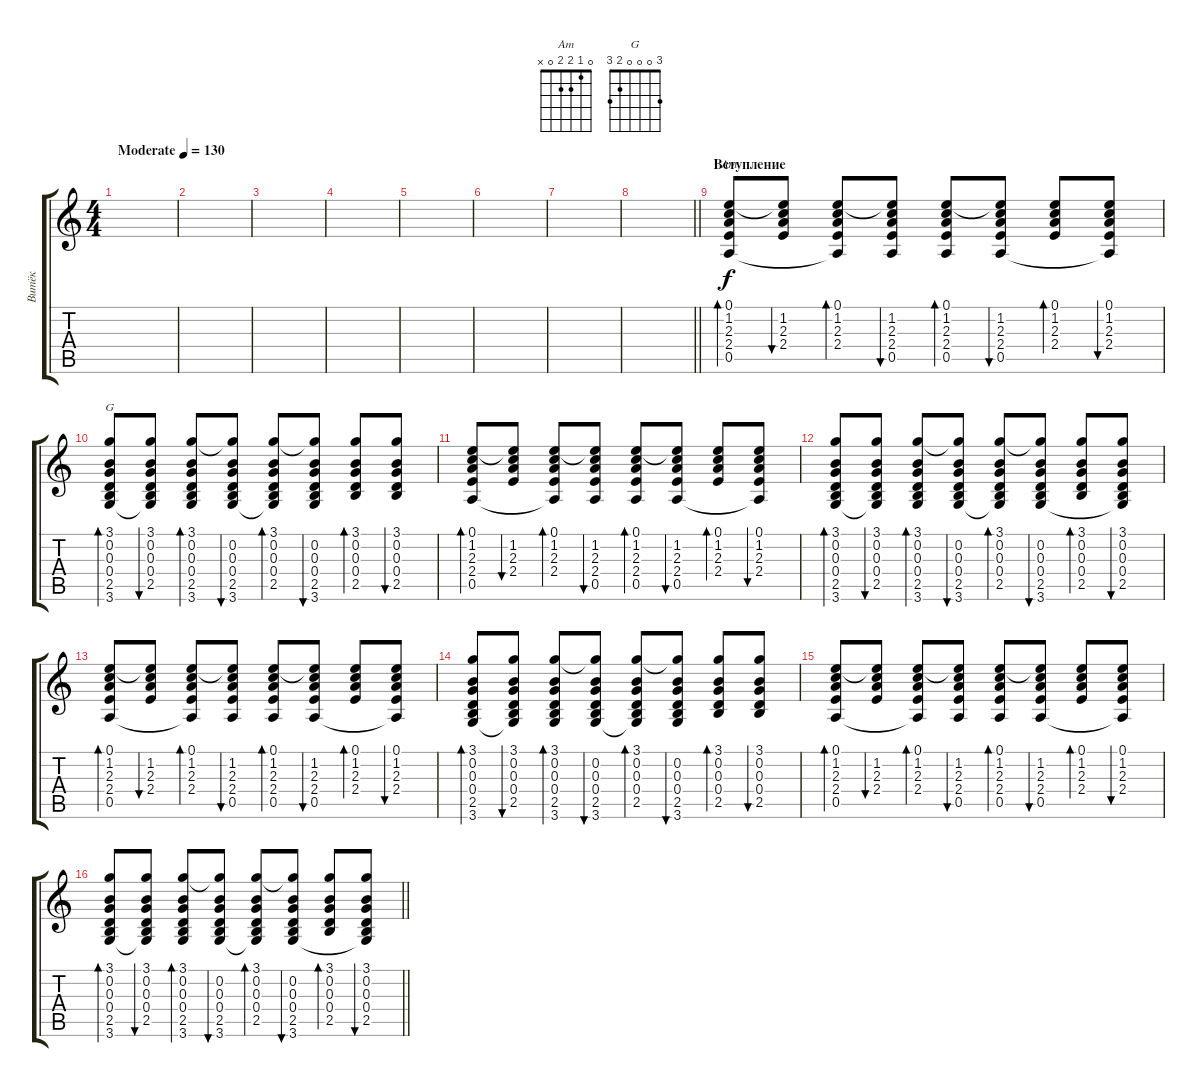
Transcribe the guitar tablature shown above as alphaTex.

\track ("Витёк" "Витёк") {instrument acousticguitarsteel}
\staff {score tabs}
\tuning (E4 B3 G3 D3 A2 E2) {hide}
\chord ("Am" 0 1 2 2 0 x)
\chord ("G" 3 0 0 0 2 3)
\ts (4 4)
\tempo (130 "Moderate")
\clef g2
\ks aminor
|
|
|
|
|
|
|
\barLineRight lightlight
|
\section ("" "Вступление")
(0.1 1.2 2.3 2.4 0.5).8{bd 30 ch "Am"} (0.1{t} 1.2 2.3 2.4).8{bu 30} (0.1 1.2 2.3 2.4 0.5{t}).8{bd 30} (0.1{t} 1.2 2.3 2.4 0.5).8{bu 30} (0.1 1.2 2.3 2.4 0.5).8{bd 30} (0.1{t} 1.2 2.3 2.4 0.5).8{bu 30} (0.1 1.2 2.3 2.4).8{bd 30} (0.1 1.2 2.3 2.4 0.5{t}).8{bu 30} |
(3.1 0.2 0.3 0.4 2.5 3.6).8{bd 30 ch "G"} (3.1 0.2 0.3 0.4 2.5 3.6{t}).8{bu 30} (3.1 0.2 0.3 0.4 2.5 3.6).8{bd 30} (3.1{t} 0.2 0.3 0.4 2.5 3.6).8{bu 30} (3.1 0.2 0.3 0.4 2.5 3.6{t}).8{bd 30} (3.1{t} 0.2 0.3 0.4 2.5 3.6).8{bu 30} (3.1 0.2 0.3 0.4 2.5).8{bd 30} (3.1 0.2 0.3 0.4 2.5).8{bu 30} |
(0.1 1.2 2.3 2.4 0.5).8{bd 30} (0.1{t} 1.2 2.3 2.4).8{bu 30} (0.1 1.2 2.3 2.4 0.5{t}).8{bd 30} (0.1{t} 1.2 2.3 2.4 0.5).8{bu 30} (0.1 1.2 2.3 2.4 0.5).8{bd 30} (0.1{t} 1.2 2.3 2.4 0.5).8{bu 30} (0.1 1.2 2.3 2.4).8{bd 30} (0.1 1.2 2.3 2.4 0.5{t}).8{bu 30} |
(3.1 0.2 0.3 0.4 2.5 3.6).8{bd 30} (3.1 0.2 0.3 0.4 2.5 3.6{t}).8{bu 30} (3.1 0.2 0.3 0.4 2.5 3.6).8{bd 30} (3.1{t} 0.2 0.3 0.4 2.5 3.6).8{bu 30} (3.1 0.2 0.3 0.4 2.5 3.6{t}).8{bd 30} (3.1{t} 0.2 0.3 0.4 2.5 3.6).8{bu 30} (3.1 0.2 0.3 0.4 2.5).8{bd 30} (3.1 0.2 0.3 0.4 2.5 3.6{t}).8{bu 30} |
(0.1 1.2 2.3 2.4 0.5).8{bd 30} (0.1{t} 1.2 2.3 2.4).8{bu 30} (0.1 1.2 2.3 2.4 0.5{t}).8{bd 30} (0.1{t} 1.2 2.3 2.4 0.5).8{bu 30} (0.1 1.2 2.3 2.4 0.5).8{bd 30} (0.1{t} 1.2 2.3 2.4 0.5).8{bu 30} (0.1 1.2 2.3 2.4).8{bd 30} (0.1 1.2 2.3 2.4 0.5{t}).8{bu 30} |
(3.1 0.2 0.3 0.4 2.5 3.6).8{bd 30} (3.1 0.2 0.3 0.4 2.5 3.6{t}).8{bu 30} (3.1 0.2 0.3 0.4 2.5 3.6).8{bd 30} (3.1{t} 0.2 0.3 0.4 2.5 3.6).8{bu 30} (3.1 0.2 0.3 0.4 2.5 3.6{t}).8{bd 30} (3.1{t} 0.2 0.3 0.4 2.5 3.6).8{bu 30} (3.1 0.2 0.3 0.4 2.5).8{bd 30} (3.1 0.2 0.3 0.4 2.5).8{bu 30} |
(0.1 1.2 2.3 2.4 0.5).8{bd 30} (0.1{t} 1.2 2.3 2.4).8{bu 30} (0.1 1.2 2.3 2.4 0.5{t}).8{bd 30} (0.1{t} 1.2 2.3 2.4 0.5).8{bu 30} (0.1 1.2 2.3 2.4 0.5).8{bd 30} (0.1{t} 1.2 2.3 2.4 0.5).8{bu 30} (0.1 1.2 2.3 2.4).8{bd 30} (0.1 1.2 2.3 2.4 0.5{t}).8{bu 30} |
\barLineRight lightlight
(3.1 0.2 0.3 0.4 2.5 3.6).8{bd 30} (3.1 0.2 0.3 0.4 2.5 3.6{t}).8{bu 30} (3.1 0.2 0.3 0.4 2.5 3.6).8{bd 30} (3.1{t} 0.2 0.3 0.4 2.5 3.6).8{bu 30} (3.1 0.2 0.3 0.4 2.5 3.6{t}).8{bd 30} (3.1{t} 0.2 0.3 0.4 2.5 3.6).8{bu 30} (3.1 0.2 0.3 0.4 2.5).8{bd 30} (3.1 0.2 0.3 0.4 2.5 3.6{t}).8{bu 30}
